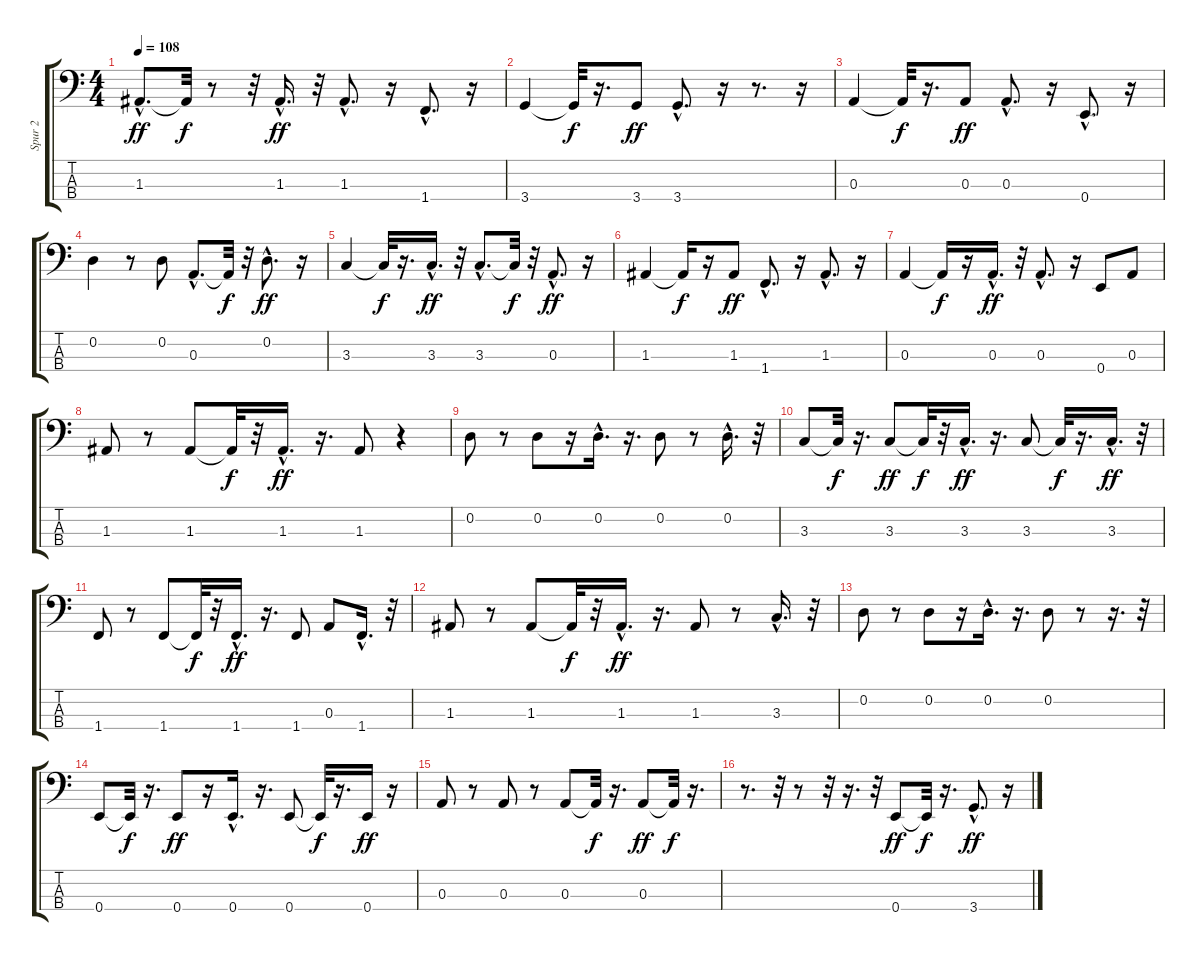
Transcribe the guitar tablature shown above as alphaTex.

\track ("Spur 2" "Spur 2") {instrument synthbass1}
\staff {score tabs}
\tuning (G2 D2 A1 E1) {hide}
\ts (4 4)
\tempo 108
\clef f4
\ks c
1.3{hac}.8{d dy ff} 1.3{t}.32{dy f} r.8 r.32 1.3{hac}.16{d dy ff} r.32 1.3{hac}.8{d} r.16 1.4{hac}.8{d} r.16 |
3.4.4 3.4{t}.32{dy f} r.16{d} 3.4.8{dy ff} 3.4{hac}.8{d} r.16 r.8{d} r.16 |
0.3.4 0.3{t}.32{dy f} r.16{d} 0.3.8{dy ff} 0.3{hac}.8{d} r.16 0.4{hac}.8{d} r.16 |
0.2.4 r.8 0.2.8 0.3{hac}.8{d} 0.3{t}.32{dy f} r.32 0.2{hac}.8{d dy ff} r.16 |
3.3.4 3.3{t}.32{dy f} r.16{d} 3.3{hac}.16{d dy ff} r.32 3.3{hac}.8{d} 3.3{t}.32{dy f} r.32 0.3{hac}.8{d dy ff} r.16 |
1.3.4 1.3{t}.16{dy f} r.16 1.3.8{dy ff} 1.4{hac}.8{d} r.16 1.3{hac}.8{d} r.16 |
0.3.4 0.3{t}.16{dy f} r.16 0.3{hac}.16{d dy ff} r.32 0.3{hac}.8{d} r.16 0.4.8 0.3.8 |
1.3.8 r.8 1.3.8 1.3{t}.32{dy f} r.32 1.3{hac}.16{d dy ff} r.16{d} 1.3.8 r.4 |
0.2.8 r.8 0.2.8 r.16 0.2{hac}.16{d} r.16{d} 0.2.8 r.8 0.2{hac}.16{d} r.32 |
3.3.8 3.3{t}.32{dy f} r.16{d} 3.3.8{dy ff} 3.3{t}.32{dy f} r.32 3.3{hac}.16{d dy ff} r.16{d} 3.3.8 3.3{t}.32{dy f} r.16{d} 3.3{hac}.16{d dy ff} r.32 |
1.4.8 r.8 1.4.8 1.4{t}.32{dy f} r.32 1.4{hac}.16{d dy ff} r.16{d} 1.4.8 0.3.8 1.4{hac}.16{d} r.32 |
1.3.8 r.8 1.3.8 1.3{t}.32{dy f} r.32 1.3{hac}.16{d dy ff} r.16{d} 1.3.8 r.8 3.3{hac}.16{d} r.32 |
0.2.8 r.8 0.2.8 r.16 0.2{hac}.16{d} r.16{d} 0.2.8 r.8 r.16{d} r.32 |
0.4.8 0.4{t}.32{dy f} r.16{d} 0.4.8{dy ff} r.16 0.4{hac}.16{d} r.16{d} 0.4.8 0.4{t}.32{dy f} r.16{d} 0.4.16{dy ff} r.16 |
0.3.8 r.8 0.3.8 r.8 0.3.8 0.3{t}.32{dy f} r.16{d} 0.3.8{dy ff} 0.3{t}.32{dy f} r.16{d} |
r.8{d} r.32 r.8 r.32 r.16{d} r.32 0.4.8{dy ff} 0.4{t}.32{dy f} r.16{d} 3.4{hac}.8{d dy ff} r.16
